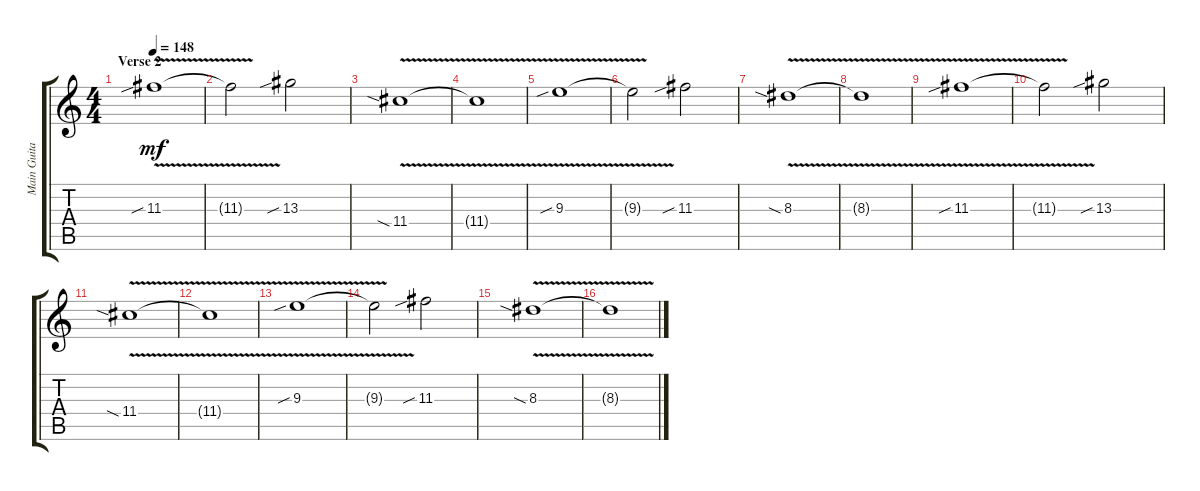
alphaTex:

\track ("Main Guitar" "Main Guita") {instrument distortionguitar}
\staff {score tabs}
\tuning (E4 B3 G3 D3 A2 E2) {hide}
\ts (4 4)
\section ("" "Verse 2")
\tempo 148
\clef g2
\ks c
11.3{v sib}.1{dy mf} |
11.3{v t}.2 13.3{sib}.2 |
11.4{v sia}.1 |
11.4{v t}.1 |
9.3{v sib}.1 |
9.3{v t}.2 11.3{sib}.2 |
8.3{v sia}.1 |
8.3{v t}.1 |
11.3{v sib}.1 |
11.3{v t}.2 13.3{sib}.2 |
11.4{v sia}.1 |
11.4{v t}.1 |
9.3{v sib}.1 |
9.3{v t}.2 11.3{sib}.2 |
8.3{v sia}.1 |
8.3{v t}.1
